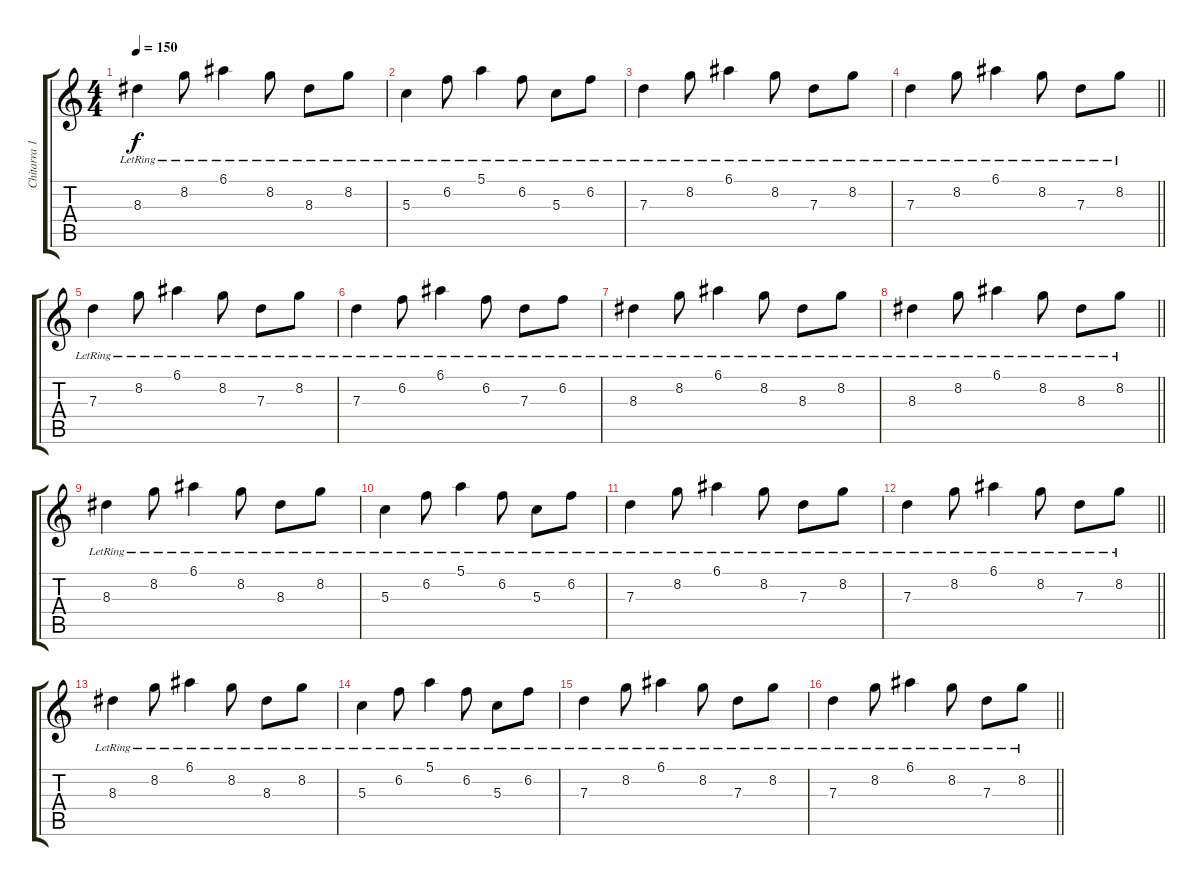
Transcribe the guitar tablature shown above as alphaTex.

\track ("Chitarra 1" "Chitarra 1") {instrument acousticguitarsteel}
\staff {score tabs}
\tuning (E4 B3 G3 D3 A2 E2) {hide}
\ts (4 4)
\tempo 150
\clef g2
\ks c
8.3{lr}.4{dy f} 8.2{lr}.8 6.1{lr}.4 8.2{lr}.8 8.3{lr}.8 8.2{lr}.8 |
5.3{lr}.4 6.2{lr}.8 5.1{lr}.4 6.2{lr}.8 5.3{lr}.8 6.2{lr}.8 |
7.3{lr}.4 8.2{lr}.8 6.1{lr}.4 8.2{lr}.8 7.3{lr}.8 8.2{lr}.8 |
\barLineRight lightlight
7.3{lr}.4 8.2{lr}.8 6.1{lr}.4 8.2{lr}.8 7.3{lr}.8 8.2{lr}.8 |
7.3{lr}.4 8.2{lr}.8 6.1{lr}.4 8.2{lr}.8 7.3{lr}.8 8.2{lr}.8 |
7.3{lr}.4 6.2{lr}.8 6.1{lr}.4 6.2{lr}.8 7.3{lr}.8 6.2{lr}.8 |
8.3{lr}.4 8.2{lr}.8 6.1{lr}.4 8.2{lr}.8 8.3{lr}.8 8.2{lr}.8 |
\barLineRight lightlight
8.3{lr}.4 8.2{lr}.8 6.1{lr}.4 8.2{lr}.8 8.3{lr}.8 8.2{lr}.8 |
8.3{lr}.4 8.2{lr}.8 6.1{lr}.4 8.2{lr}.8 8.3{lr}.8 8.2{lr}.8 |
5.3{lr}.4 6.2{lr}.8 5.1{lr}.4 6.2{lr}.8 5.3{lr}.8 6.2{lr}.8 |
7.3{lr}.4 8.2{lr}.8 6.1{lr}.4 8.2{lr}.8 7.3{lr}.8 8.2{lr}.8 |
\barLineRight lightlight
7.3{lr}.4 8.2{lr}.8 6.1{lr}.4 8.2{lr}.8 7.3{lr}.8 8.2{lr}.8 |
8.3{lr}.4 8.2{lr}.8 6.1{lr}.4 8.2{lr}.8 8.3{lr}.8 8.2{lr}.8 |
5.3{lr}.4 6.2{lr}.8 5.1{lr}.4 6.2{lr}.8 5.3{lr}.8 6.2{lr}.8 |
7.3{lr}.4 8.2{lr}.8 6.1{lr}.4 8.2{lr}.8 7.3{lr}.8 8.2{lr}.8 |
\barLineRight lightlight
7.3{lr}.4 8.2{lr}.8 6.1{lr}.4 8.2{lr}.8 7.3{lr}.8 8.2{lr}.8
